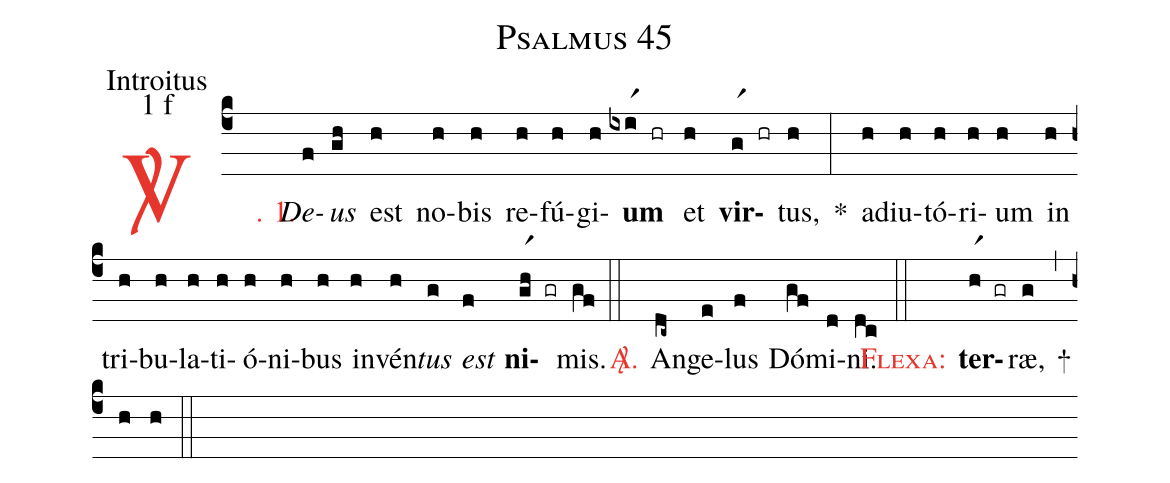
name: Psalmus 45;
office-part: Introitus;
mode: 1;
mode-differentia: f;
%%
(c4)

<c><sp>V/</sp>. 1.</c>() <i>De</i>(f)<i>us</i>(gh) est(h) no(h)bis(h) re(h)fú(h)gi(h)<b>um</b>(ixir1 hr) et(h) <b>vir</b>(gr1 hr)tus,(h) *(:) ad(h)iu(h)tó(h)ri(h)um(h) in(h) tri(h)bu(h)la(h)ti(h)ó(h)ni(h)bus(h) in(h)vén(h)<i>tus</i>(g) <i>est</i>(f) <b>ni</b>(gr1h gr)mis.(gf)

(::)

<c><sp>A/</sp>.</c>() An(dc~)ge(e)lus(f) Dó(gf)mi(d)ni.(dc)

(::)

<c><sc>Flexa</sc>:</c>() <b>ter</b>(hr1 gr)ræ,(g) +(,) (h) (h)

(::)
